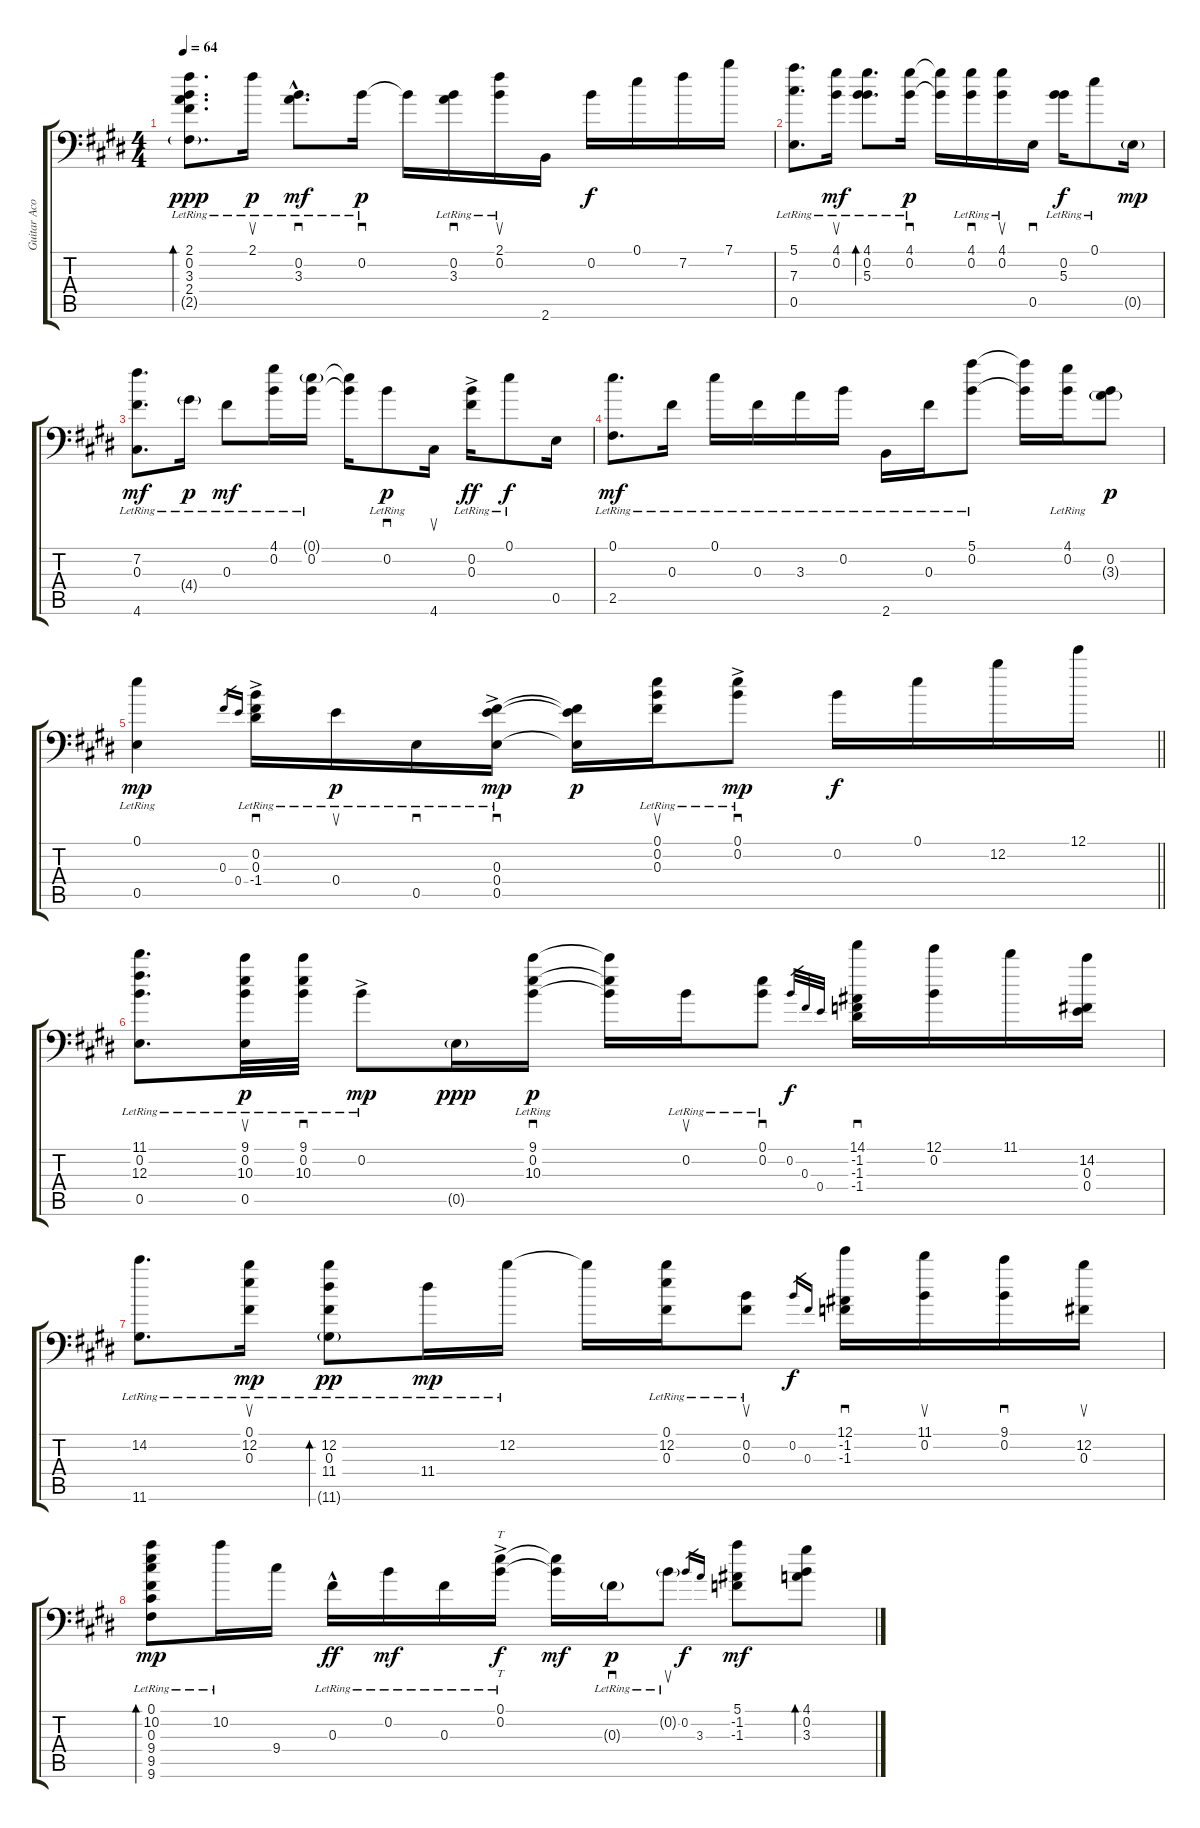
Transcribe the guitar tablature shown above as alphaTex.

\track ("Guitar Acous." "Guitar Aco") {instrument acousticguitarsteel}
\staff {score tabs}
\tuning (E4 B3 Gb3 E3 E2 A1) {hide}
\ts (4 4)
\tempo 64
\clef f4
\ks c#minor
(2.1{lr} 0.2{lr} 3.3{lr} 2.4{lr} 2.5{g lr}).8{d bd 30 dy ppp} 2.1{lr}.16{su dy p} (0.2{hac lr} 3.3{hac lr}).8{d sd dy mf} 0.2{lr}.16{sd dy p} 0.2{t}.16 (0.2{lr} 3.3{lr}).16{sd} (2.1{lr} 0.2{lr}).16{su} 2.6.16 0.2.16{dy f} 0.1.16 7.2.16 7.1.16 |
(5.1{lr} 7.3{lr} 0.5{lr}).8{d} (4.1{lr} 0.2{lr}).16{su dy mf} (4.1{lr} 0.2{lr} 5.3{lr}).8{d bd 30} (4.1{lr} 0.2{lr}).16{sd dy p} (4.1{t} 0.2{t}).16 (4.1{lr} 0.2{lr}).16{sd} (4.1{lr} 0.2{lr}).16{su} 0.5.16{sd} (0.2{lr} 5.3{lr}).16{dy f} 0.1{lr}.8 0.5{g}.16{dy mp} |
\ks e
(7.2{lr} 0.3{lr} 4.6{lr}).8{d dy mf} 4.4{g lr}.16{dy p} 0.3{lr}.8{dy mf} (4.1{lr} 0.2{lr}).16 (0.1{g lr} 0.2{lr}).16 (0.1{t} 0.2{t}).16 0.2{lr}.8{sd dy p} 4.6.16{su} (0.2{ac lr} 0.3{ac lr}).16{dy ff} 0.1{lr}.8{dy f} 0.5.16 |
\ks c#minor
(0.1{lr} 2.5{lr}).8{d dy mf} 0.3{lr}.16 0.1{lr}.16 0.3{lr}.16 3.3{lr}.16 0.2{lr}.16 2.6{lr}.16 0.3{lr}.16 (5.1{lr} 0.2{lr}).8 (5.1{t} 0.2{t}).16 (4.1{lr} 0.2{lr}).16 (0.2 3.3{g}).8{dy p} |
\barLineRight lightlight
(0.1{lr} 0.5{lr}).4{dy mp} 0.3.16{gr} 0.4.16{gr} (0.2{ac lr} 0.3{ac lr} -1.4).16{sd} 0.4{lr}.16{su dy p} 0.5{lr}.16{sd} (0.3{ac lr} 0.4{ac lr} 0.5{ac lr}).16{sd dy mp} (0.3{t} 0.4{t} 0.5{t}).16{dy p} (0.1{lr} 0.2{lr} 0.3{lr}).16{su} (0.1{ac lr} 0.2{ac lr}).8{sd dy mp} 0.2.16{dy f} 0.1.16 12.2.16 12.1.16 |
\ks e
(11.1{lr} 0.2{lr} 12.3{lr} 0.5{lr}).8{d} (9.1{lr} 0.2{lr} 10.3{lr} 0.5{lr}).32{su dy p} (9.1{lr} 0.2{lr} 10.3{lr}).32{sd} 0.2{ac lr}.8{dy mp} 0.5{g}.16{dy ppp} (9.1{lr} 0.2{lr} 10.3{lr}).16{sd dy p} (9.1{t} 0.2{t} 10.3{t}).16 0.2{lr}.16{su} (0.1{lr} 0.2{lr}).8{sd} 0.2.32{gr dy f} 0.3.32{gr} 0.4.32{gr} (14.1 -1.2 -1.3 -1.4).16{sd} (12.1 0.2).16 11.1.16 (14.2 0.3 0.4).16 |
\ks c#minor
(14.2{lr} 11.6{lr}).8{d} (0.1{lr} 12.2{lr} 0.3{lr}).16{su dy mp} (12.2{lr} 0.3{lr} 11.4{lr} 11.6{g lr}).8{bd 30 dy pp} 11.4{lr}.16{dy mp} 12.2{lr}.16 12.2{t}.16 (0.1{lr} 12.2{lr} 0.3{lr}).16 (0.2{lr} 0.3{lr}).8{su} 0.2.16{gr dy f} 0.3.16{gr} (12.1 -1.2 -1.3).16{sd} (11.1 0.2).16{su} (9.1 0.2).16{sd} (12.2 0.3).16{su} |
\ks e
(0.1{lr} 10.2{lr} 0.3{lr} 9.4{lr} 9.5{lr} 9.6{lr}).8{bd 30 dy mp} 10.2{lr}.16 9.4.16 0.3{hac lr}.16{dy ff} 0.2{lr}.16{dy mf} 0.3{lr}.16 (0.1{ac lr} 0.2{ac lr}).16{tt dy f} (0.1{t} 0.2{t}).16{dy mf} 0.3{g lr}.16{sd dy p} 0.2{g lr}.8{su} 0.2.16{gr dy f} 3.3.16{gr} (5.1 -1.2 -1.3).8{dy mf} (4.1 0.2 3.3).8{bd 30}
